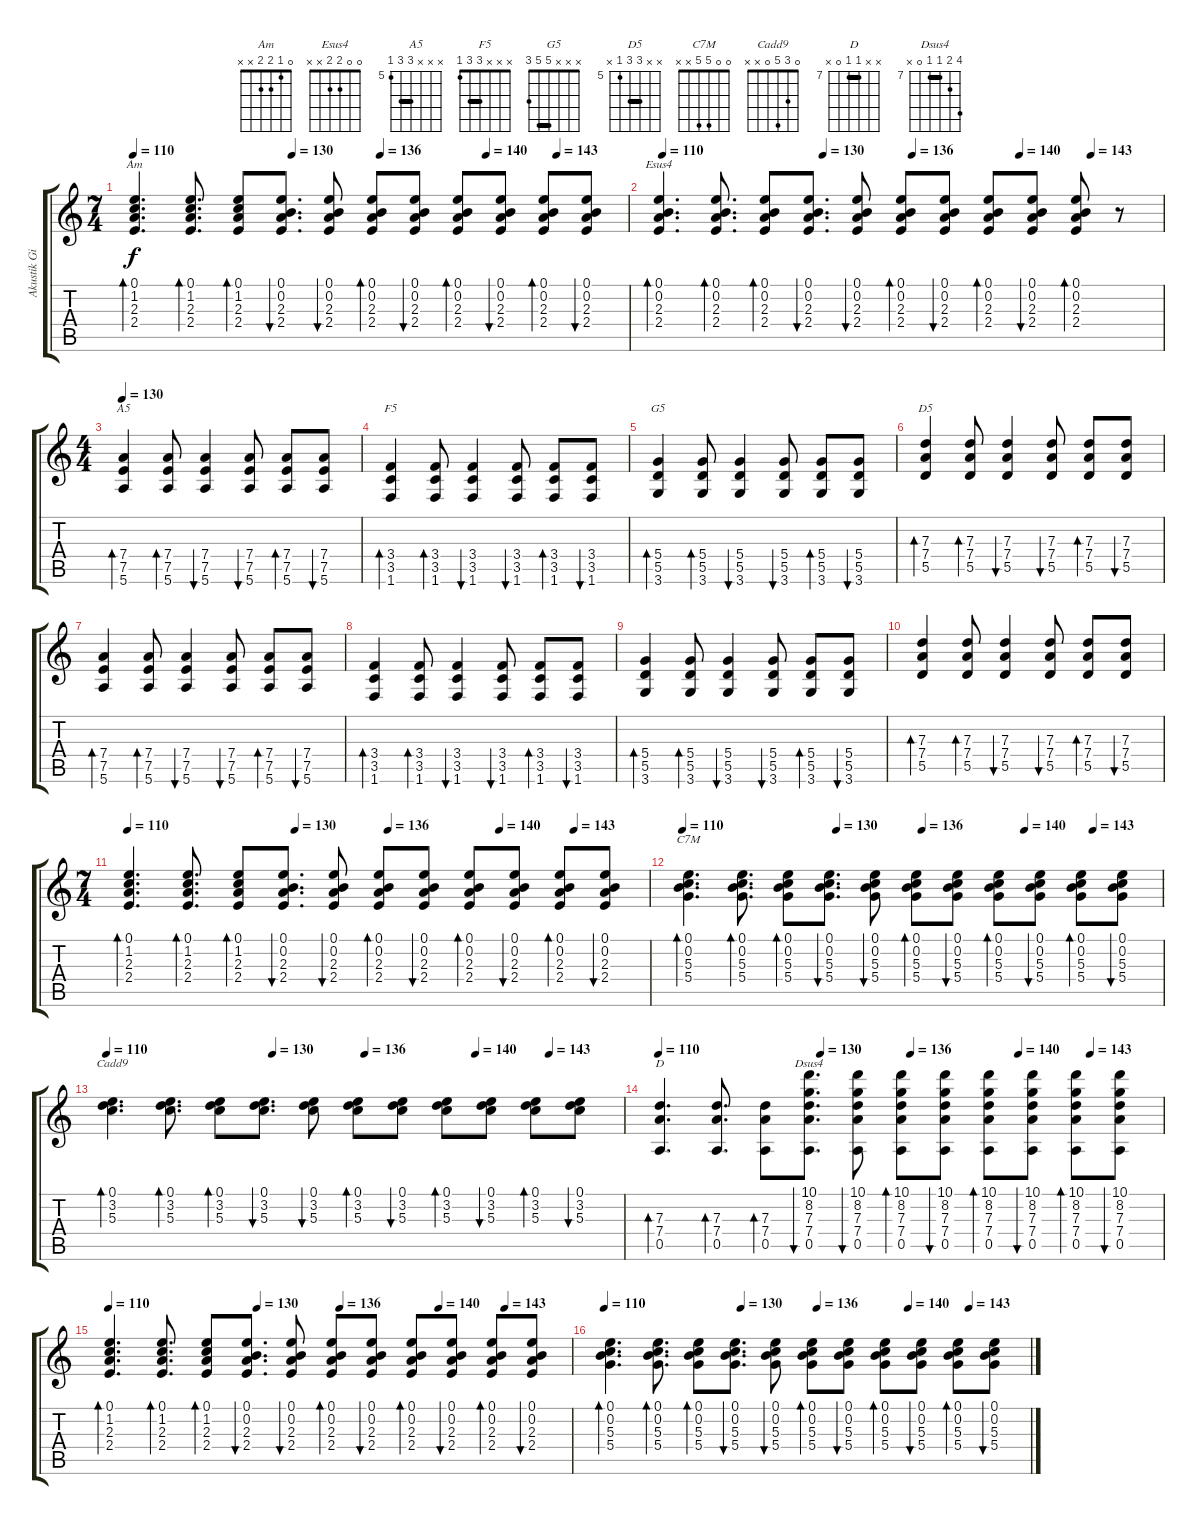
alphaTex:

\track ("Akustik Gitar" "Akustik Gi") {instrument acousticguitarsteel}
\staff {score tabs}
\tuning (E4 B3 G3 D3 A2 E2) {hide}
\chord ("Am" 0 1 2 2 x x)
\chord ("Esus4" 0 0 2 2 x x)
\chord ("A5" x x x 7 7 5) {firstfret 5 barre 7}
\chord ("F5" x x x 3 3 1) {barre 3}
\chord ("G5" x x x 5 5 3) {barre 5}
\chord ("D5" x x 7 7 5 x) {firstfret 5 barre 7}
\chord ("C7M" 0 0 5 5 x x)
\chord ("Cadd9" 0 3 5 0 x x)
\chord ("D" x x 7 7 0 x) {firstfret 7 barre 7}
\chord ("Dsus4" 10 8 7 7 0 x) {firstfret 7 barre 7}
\ts (7 4)
\tempo 110
\tempo (130 0.32142857142857145)
\tempo (136 0.5)
\tempo (140 0.7142857142857143)
\tempo (143 0.8571428571428571)
\clef g2
\ks c
(0.1 1.2 2.3 2.4).4{d bd 120 ch "Am" dy f} (0.1 1.2 2.3 2.4).8{d bd 120} (0.1 1.2 2.3 2.4).8{bd 30} (0.1 0.2 2.3 2.4).8{d bu 30} (0.1 0.2 2.3 2.4).8{bu 30} (0.1 0.2 2.3 2.4).8{bd 30} (0.1 0.2 2.3 2.4).8{bu 30} (0.1 0.2 2.3 2.4).8{bd 30} (0.1 0.2 2.3 2.4).8{bu 30} (0.1 0.2 2.3 2.4).8{bd 30} (0.1 0.2 2.3 2.4).8{bu 30} |
\tempo 110
\tempo (130 0.32142857142857145)
\tempo (136 0.5)
\tempo (140 0.7142857142857143)
\tempo (143 0.8571428571428571)
(0.1 0.2 2.3 2.4).4{d bd 120 ch "Esus4"} (0.1 0.2 2.3 2.4).8{d bd 120} (0.1 0.2 2.3 2.4).8{bd 30} (0.1 0.2 2.3 2.4).8{d bu 30} (0.1 0.2 2.3 2.4).8{bu 30} (0.1 0.2 2.3 2.4).8{bd 30} (0.1 0.2 2.3 2.4).8{bu 30} (0.1 0.2 2.3 2.4).8{bd 30} (0.1 0.2 2.3 2.4).8{bu 30} (0.1 0.2 2.3 2.4).8{bd 30} r.8 |
\ts (4 4)
\tempo 130
(7.4 7.5 5.6).4{bd 30 ch "A5" volume 11} (7.4 7.5 5.6).8{bd 30} (7.4 7.5 5.6).4{bu 30} (7.4 7.5 5.6).8{bu 30} (7.4 7.5 5.6).8{bd 30} (7.4 7.5 5.6).8{bu 30} |
(3.4 3.5 1.6).4{bd 30 ch "F5"} (3.4 3.5 1.6).8{bd 30} (3.4 3.5 1.6).4{bu 30} (3.4 3.5 1.6).8{bu 30} (3.4 3.5 1.6).8{bd 30} (3.4 3.5 1.6).8{bu 30} |
(5.4 5.5 3.6).4{bd 30 ch "G5"} (5.4 5.5 3.6).8{bd 30} (5.4 5.5 3.6).4{bu 30} (5.4 5.5 3.6).8{bu 30} (5.4 5.5 3.6).8{bd 30} (5.4 5.5 3.6).8{bu 30} |
(7.3 7.4 5.5).4{bd 30 ch "D5"} (7.3 7.4 5.5).8{bd 30} (7.3 7.4 5.5).4{bu 30} (7.3 7.4 5.5).8{bu 30} (7.3 7.4 5.5).8{bd 30} (7.3 7.4 5.5).8{bu 30} |
(7.4 7.5 5.6).4{bd 30} (7.4 7.5 5.6).8{bd 30} (7.4 7.5 5.6).4{bu 30} (7.4 7.5 5.6).8{bu 30} (7.4 7.5 5.6).8{bd 30} (7.4 7.5 5.6).8{bu 30} |
(3.4 3.5 1.6).4{bd 30} (3.4 3.5 1.6).8{bd 30} (3.4 3.5 1.6).4{bu 30} (3.4 3.5 1.6).8{bu 30} (3.4 3.5 1.6).8{bd 30} (3.4 3.5 1.6).8{bu 30} |
(5.4 5.5 3.6).4{bd 30} (5.4 5.5 3.6).8{bd 30} (5.4 5.5 3.6).4{bu 30} (5.4 5.5 3.6).8{bu 30} (5.4 5.5 3.6).8{bd 30} (5.4 5.5 3.6).8{bu 30} |
(7.3 7.4 5.5).4{bd 30} (7.3 7.4 5.5).8{bd 30} (7.3 7.4 5.5).4{bu 30} (7.3 7.4 5.5).8{bu 30} (7.3 7.4 5.5).8{bd 30} (7.3 7.4 5.5).8{bu 30} |
\ts (7 4)
\tempo 110
\tempo (130 0.32142857142857145)
\tempo (136 0.5)
\tempo (140 0.7142857142857143)
\tempo (143 0.8571428571428571)
(0.1 1.2 2.3 2.4).4{d bd 120 volume 8} (0.1 1.2 2.3 2.4).8{d bd 120} (0.1 1.2 2.3 2.4).8{bd 30} (0.1 0.2 2.3 2.4).8{d bu 30} (0.1 0.2 2.3 2.4).8{bu 30} (0.1 0.2 2.3 2.4).8{bd 30} (0.1 0.2 2.3 2.4).8{bu 30} (0.1 0.2 2.3 2.4).8{bd 30} (0.1 0.2 2.3 2.4).8{bu 30} (0.1 0.2 2.3 2.4).8{bd 30} (0.1 0.2 2.3 2.4).8{bu 30} |
\tempo 110
\tempo (130 0.32142857142857145)
\tempo (136 0.5)
\tempo (140 0.7142857142857143)
\tempo (143 0.8571428571428571)
(0.1 0.2 5.3 5.4).4{d bd 120 ch "C7M"} (0.1 0.2 5.3 5.4).8{d bd 120} (0.1 0.2 5.3 5.4).8{bd 30} (0.1 0.2 5.3 5.4).8{d bu 30} (0.1 0.2 5.3 5.4).8{bu 30} (0.1 0.2 5.3 5.4).8{bd 30} (0.1 0.2 5.3 5.4).8{bu 30} (0.1 0.2 5.3 5.4).8{bd 30} (0.1 0.2 5.3 5.4).8{bu 30} (0.1 0.2 5.3 5.4).8{bd 30} (0.1 0.2 5.3 5.4).8{bu 30} |
\tempo 110
\tempo (130 0.32142857142857145)
\tempo (136 0.5)
\tempo (140 0.7142857142857143)
\tempo (143 0.8571428571428571)
(0.1 3.2 5.3).4{d bd 120 ch "Cadd9"} (0.1 3.2 5.3).8{d bd 120} (0.1 3.2 5.3).8{bd 30} (0.1 3.2 5.3).8{d bu 30} (0.1 3.2 5.3).8{bu 30} (0.1 3.2 5.3).8{bd 30} (0.1 3.2 5.3).8{bu 30} (0.1 3.2 5.3).8{bd 30} (0.1 3.2 5.3).8{bu 30} (0.1 3.2 5.3).8{bd 30} (0.1 3.2 5.3).8{bu 30} |
\tempo 110
\tempo (130 0.32142857142857145)
\tempo (136 0.5)
\tempo (140 0.7142857142857143)
\tempo (143 0.8571428571428571)
(7.3 7.4 0.5).4{d bd 120 ch "D"} (7.3 7.4 0.5).8{d bd 120} (7.3 7.4 0.5).8{bd 30} (10.1 8.2 7.3 7.4 0.5).8{d bu 30 ch "Dsus4"} (10.1 8.2 7.3 7.4 0.5).8{bu 30} (10.1 8.2 7.3 7.4 0.5).8{bd 30} (10.1 8.2 7.3 7.4 0.5).8{bu 30} (10.1 8.2 7.3 7.4 0.5).8{bd 30} (10.1 8.2 7.3 7.4 0.5).8{bu 30} (10.1 8.2 7.3 7.4 0.5).8{bd 30} (10.1 8.2 7.3 7.4 0.5).8{bu 30} |
\tempo 110
\tempo (130 0.32142857142857145)
\tempo (136 0.5)
\tempo (140 0.7142857142857143)
\tempo (143 0.8571428571428571)
(0.1 1.2 2.3 2.4).4{d bd 120} (0.1 1.2 2.3 2.4).8{d bd 120} (0.1 1.2 2.3 2.4).8{bd 30} (0.1 0.2 2.3 2.4).8{d bu 30} (0.1 0.2 2.3 2.4).8{bu 30} (0.1 0.2 2.3 2.4).8{bd 30} (0.1 0.2 2.3 2.4).8{bu 30} (0.1 0.2 2.3 2.4).8{bd 30} (0.1 0.2 2.3 2.4).8{bu 30} (0.1 0.2 2.3 2.4).8{bd 30} (0.1 0.2 2.3 2.4).8{bu 30} |
\tempo 110
\tempo (130 0.32142857142857145)
\tempo (136 0.5)
\tempo (140 0.7142857142857143)
\tempo (143 0.8571428571428571)
(0.1 0.2 5.3 5.4).4{d bd 120} (0.1 0.2 5.3 5.4).8{d bd 120} (0.1 0.2 5.3 5.4).8{bd 30} (0.1 0.2 5.3 5.4).8{d bu 30} (0.1 0.2 5.3 5.4).8{bu 30} (0.1 0.2 5.3 5.4).8{bd 30} (0.1 0.2 5.3 5.4).8{bu 30} (0.1 0.2 5.3 5.4).8{bd 30} (0.1 0.2 5.3 5.4).8{bu 30} (0.1 0.2 5.3 5.4).8{bd 30} (0.1 0.2 5.3 5.4).8{bu 30}
